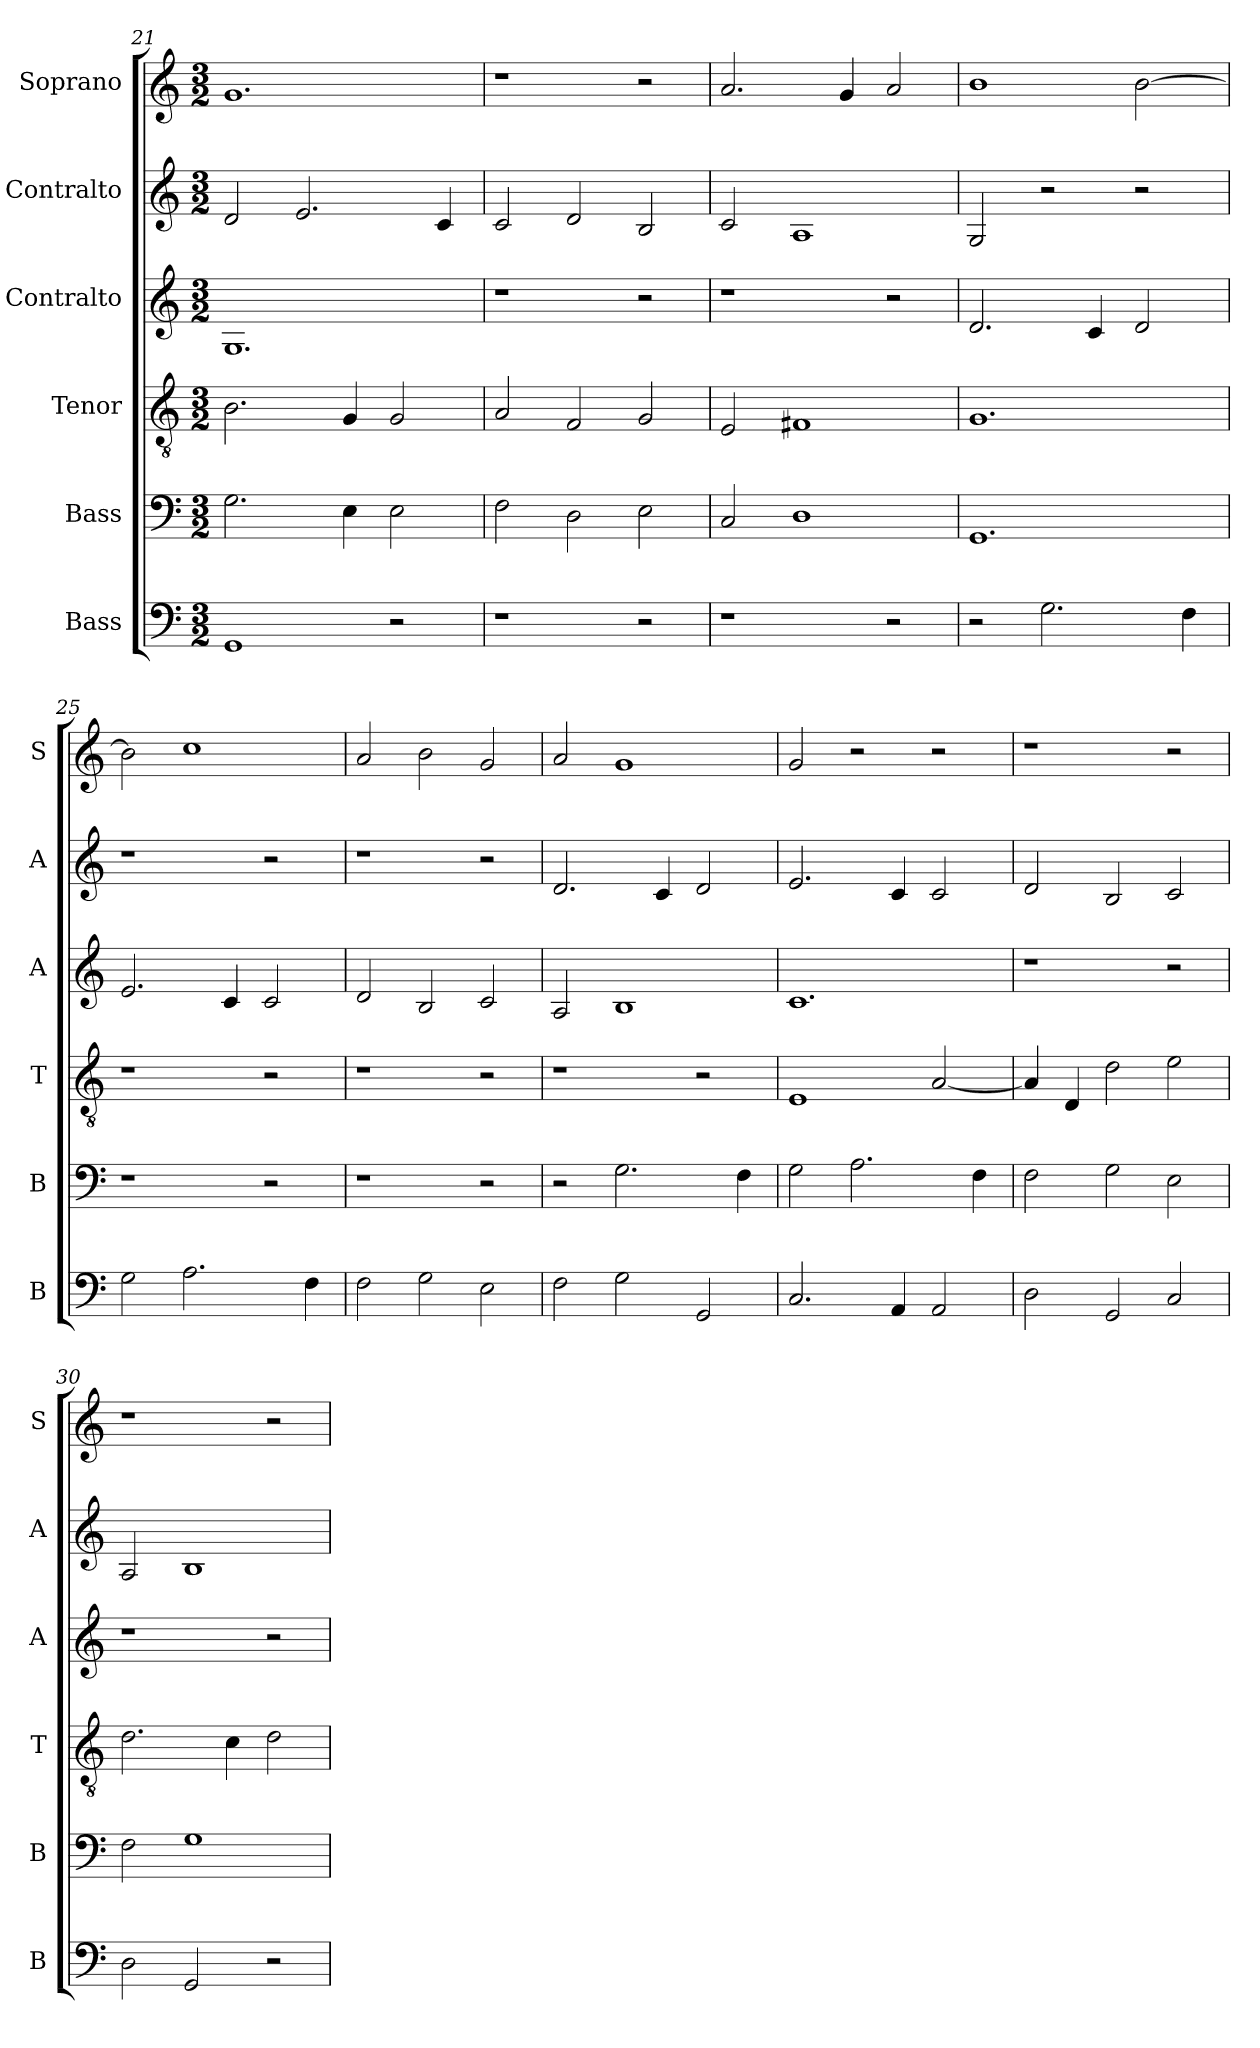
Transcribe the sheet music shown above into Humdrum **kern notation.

**kern	**kern	**kern	**kern	**kern	**kern
*part6	*part5	*part4	*part3	*part2	*part1
*staff6	*staff5	*staff4	*staff3	*staff2	*staff1
*I"Bass	*I"Bass	*I"Tenor	*I"Contralto	*I"Contralto	*I"Soprano
*I'B	*I'B	*I'T	*I'A	*I'A	*I'S
*clefF4	*clefF4	*clefGv2	*clefG2	*clefG2	*clefG2
*k[]	*k[]	*k[]	*k[]	*k[]	*k[]
*G:mix	*G:mix	*G:mix	*G:mix	*G:mix	*G:mix
*M3/2	*M3/2	*M3/2	*M3/2	*M3/2	*M3/2
=21	=21	=21	=21	=21	=21
1GG	2.G	2.B	1.G	2d	1.g
.	.	.	.	2.e	.
.	4E	4G	.	.	.
2r	2E	2G	.	.	.
.	.	.	.	4c	.
=22	=22	=22	=22	=22	=22
1r	2F	2A	1r	2c	1r
.	2D	2F	.	2d	.
2r	2E	2G	2r	2B	2r
=23	=23	=23	=23	=23	=23
1r	2C	2E	1r	2c	2.a
.	1D	1F#X	.	1A	.
.	.	.	.	.	4g
2r	.	.	2r	.	2a
=24	=24	=24	=24	=24	=24
2r	1.GG	1.G	2.d	2G	1b
2.G	.	.	.	2r	.
.	.	.	4c	.	.
.	.	.	2d	2r	[2b
4F	.	.	.	.	.
=25	=25	=25	=25	=25	=25
2G	1r	1r	2.e	1r	2b]
2.A	.	.	.	.	1cc
.	.	.	4c	.	.
.	2r	2r	2c	2r	.
4F	.	.	.	.	.
=26	=26	=26	=26	=26	=26
2F	1r	1r	2d	1r	2a
2G	.	.	2B	.	2b
2E	2r	2r	2c	2r	2g
=27	=27	=27	=27	=27	=27
2F	2r	1r	2A	2.d	2a
2G	2.G	.	1B	.	1g
.	.	.	.	4c	.
2GG	.	2r	.	2d	.
.	4F	.	.	.	.
=28	=28	=28	=28	=28	=28
2.C	2G	1E	1.c	2.e	2g
.	2.A	.	.	.	2r
4AA	.	.	.	4c	.
2AA	.	[2A	.	2c	2r
.	4F	.	.	.	.
=29	=29	=29	=29	=29	=29
2D	2F	4A]	1r	2d	1r
.	.	4D	.	.	.
2GG	2G	2d	.	2B	.
2C	2E	2e	2r	2c	2r
=30	=30	=30	=30	=30	=30
2D	2F	2.d	1r	2A	1r
2GG	1G	.	.	1B	.
.	.	4c	.	.	.
2r	.	2d	2r	.	2r
=	=	=	=	=	=
*-	*-	*-	*-	*-	*-
